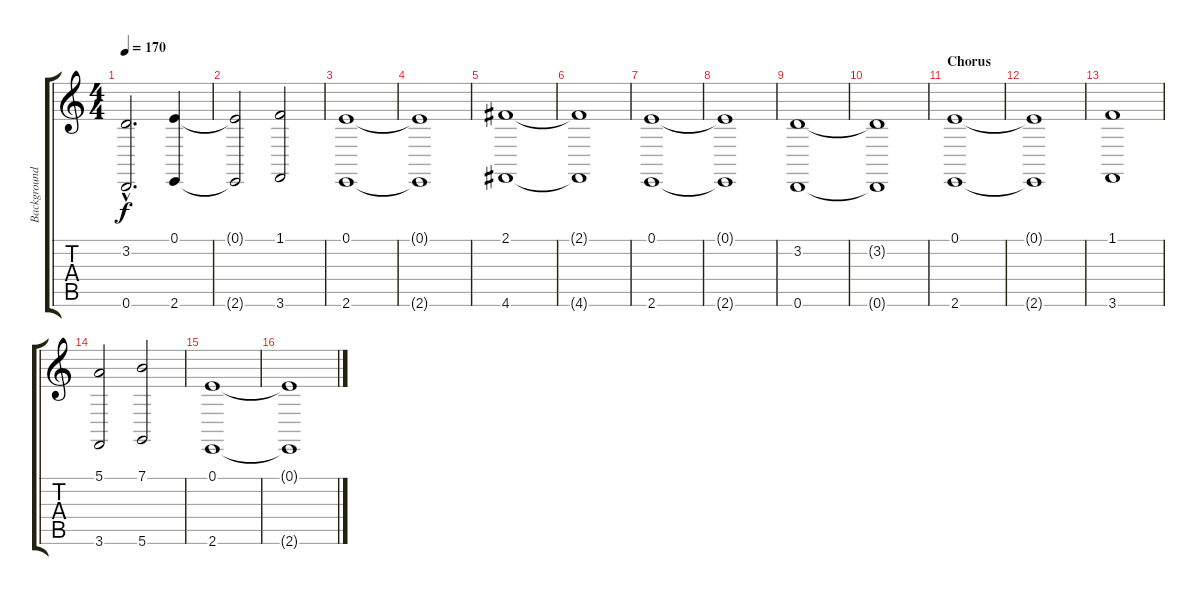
\track ("Background Synth" "Background") {instrument stringensemble1}
\staff {score tabs}
\tuning (E4 B3 G3 D3 A2 D2) {hide}
\ts (4 4)
\tempo 170
\clef g2
\ks c
(3.2{hac} 0.6{hac}).2{d dy f} (0.1 2.6).4 |
(0.1{t} 2.6{t}).2 (1.1 3.6).2 |
(0.1 2.6).1 |
(0.1{t} 2.6{t}).1 |
(2.1 4.6).1 |
(2.1{t} 4.6{t}).1 |
(0.1 2.6).1 |
(0.1{t} 2.6{t}).1 |
(3.2 0.6).1 |
(3.2{t} 0.6{t}).1 |
\section ("" "Chorus")
(0.1 2.6).1 |
(0.1{t} 2.6{t}).1 |
(1.1 3.6).1 |
(5.1 3.6).2 (7.1 5.6).2 |
(0.1 2.6).1 |
(0.1{t} 2.6{t}).1
